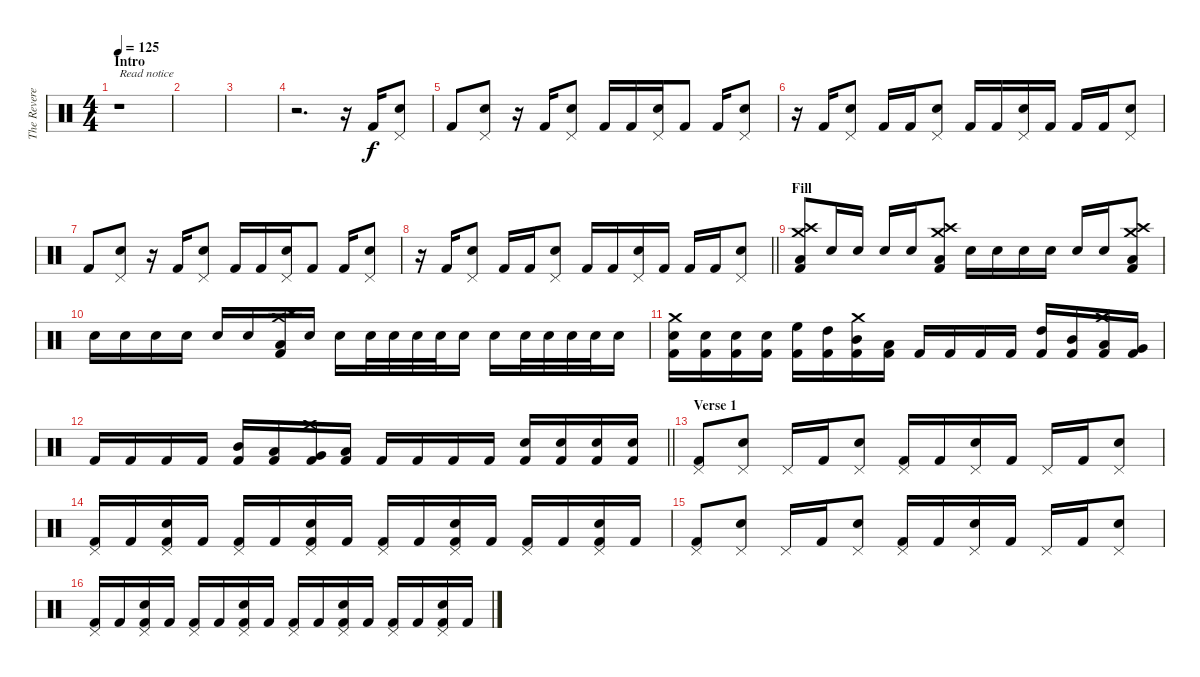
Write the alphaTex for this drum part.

\track ("The Reverend" "The Revere") {instrument percussion}
\staff {score}
\articulation defaults
\ts (4 4)
\section ("" "Intro")
\tempo 125
\clef neutral
\ks c
r.1{txt "Read notice" dy f} |
|
|
r.2{d} r.16 "Kick (hit) 2".16 ("Pedal Hi-Hat (hit)" "Electric Snare (hit)").8 |
"Kick (hit) 2".8 ("Pedal Hi-Hat (hit)" "Electric Snare (hit)").8 r.16 "Kick (hit) 2".16 ("Pedal Hi-Hat (hit)" "Electric Snare (hit)").8 "Kick (hit) 2".16 "Kick (hit) 2".16 ("Pedal Hi-Hat (hit)" "Electric Snare (hit)").16 "Kick (hit) 2".8 "Kick (hit) 2".16 ("Pedal Hi-Hat (hit)" "Electric Snare (hit)").8 |
r.16 "Kick (hit) 2".16 ("Pedal Hi-Hat (hit)" "Electric Snare (hit)").8 "Kick (hit) 2".16 "Kick (hit) 2".16 ("Pedal Hi-Hat (hit)" "Electric Snare (hit)").8 "Kick (hit) 2".16 "Kick (hit) 2".16 ("Pedal Hi-Hat (hit)" "Electric Snare (hit)").16 "Kick (hit) 2".16 "Kick (hit) 2".16 "Kick (hit) 2".16 ("Pedal Hi-Hat (hit)" "Electric Snare (hit)").8 |
"Kick (hit) 2".8 ("Pedal Hi-Hat (hit)" "Electric Snare (hit)").8 r.16 "Kick (hit) 2".16 ("Pedal Hi-Hat (hit)" "Electric Snare (hit)").8 "Kick (hit) 2".16 "Kick (hit) 2".16 ("Pedal Hi-Hat (hit)" "Electric Snare (hit)").16 "Kick (hit) 2".8 "Kick (hit) 2".16 ("Pedal Hi-Hat (hit)" "Electric Snare (hit)").8 |
\barLineRight lightlight
r.16 "Kick (hit) 2".16 ("Pedal Hi-Hat (hit)" "Electric Snare (hit)").8 "Kick (hit) 2".16 "Kick (hit) 2".16 ("Pedal Hi-Hat (hit)" "Electric Snare (hit)").8 "Kick (hit) 2".16 "Kick (hit) 2".16 ("Pedal Hi-Hat (hit)" "Electric Snare (hit)").16 "Kick (hit) 2".16 "Kick (hit) 2".16 "Kick (hit) 2".16 ("Pedal Hi-Hat (hit)" "Electric Snare (hit)").8 |
\section ("" "Fill")
("Crash medium (hit)" "Crash high (hit)" "Low Floor Tom (hit)" "Kick (hit) 2").8 "Electric Snare (hit)".16 "Electric Snare (hit)".16 "Electric Snare (hit)".16 "Electric Snare (hit)".16 ("Crash medium (hit)" "Crash high (hit)" "Low Floor Tom (hit)" "Kick (hit) 2").8 "Electric Snare (hit)".16 "Electric Snare (hit)".16 "Electric Snare (hit)".16 "Electric Snare (hit)".16 "Electric Snare (hit)".16 "Electric Snare (hit)".16 ("Crash medium (hit)" "Crash high (hit)" "Low Floor Tom (hit)" "Kick (hit) 2").8 |
"Electric Snare (hit)".16 "Electric Snare (hit)".16 "Electric Snare (hit)".16 "Electric Snare (hit)".16 "Electric Snare (hit)".16 "Electric Snare (hit)".16 ("Crash medium (hit)" "Crash high (hit)" "Low Floor Tom (hit)" "Kick (hit) 2").16 "Electric Snare (hit)".16 "Electric Snare (hit)".16 "Electric Snare (hit)".32 "Electric Snare (hit)".32 "Electric Snare (hit)".32 "Electric Snare (hit)".32 "Electric Snare (hit)".16 "Electric Snare (hit)".16 "Electric Snare (hit)".32 "Electric Snare (hit)".32 "Electric Snare (hit)".32 "Electric Snare (hit)".32 "Electric Snare (hit)".16 |
("Crash medium (hit)" "Electric Snare (hit)" "Kick (hit) 2").16 ("Electric Snare (hit)" "Kick (hit) 2").16 ("Electric Snare (hit)" "Kick (hit) 2").16 ("Electric Snare (hit)" "Kick (hit) 2").16 ("High Floor Tom (hit)" "Kick (hit) 2").16 ("High Tom (hit)" "Kick (hit) 2").16 ("Crash medium (hit)" "Mid Tom (hit)" "Kick (hit) 2").16 ("Low Tom (hit)" "Kick (hit) 2").16 "Kick (hit) 2".16 "Kick (hit) 2".16 "Kick (hit) 2".16 "Kick (hit) 2".16 ("High Tom (hit)" "Kick (hit) 2").16 ("Mid Tom (hit)" "Kick (hit) 2").16 ("Crash medium (hit)" "Low Tom (hit)" "Kick (hit) 2").16 ("Very Low Tom (hit)" "Kick (hit) 2").16 |
\barLineRight lightlight "Kick (hit) 2".16 "Kick (hit) 2".16 "Kick (hit) 2".16 "Kick (hit) 2".16
("Mid Tom (hit)" "Kick (hit) 2").16 ("Low Tom (hit)" "Kick (hit) 2").16 ("Crash medium (hit)" "Very Low Tom (hit)" "Kick (hit) 2").16 ("Low Floor Tom (hit)" "Kick (hit) 2").16 "Kick (hit) 2".16 "Kick (hit) 2".16 "Kick (hit) 2".16 "Kick (hit) 2".16 ("Electric Snare (hit)" "Kick (hit) 2").16 ("Electric Snare (hit)" "Kick (hit) 2").16 ("Electric Snare (hit)" "Kick (hit) 2").16 ("Electric Snare (hit)" "Kick (hit) 2").16 |
\section ("" "Verse 1")
("Pedal Hi-Hat (hit)" "Kick (hit) 2").8 ("Pedal Hi-Hat (hit)" "Electric Snare (hit)").8 "Pedal Hi-Hat (hit)".16 "Kick (hit) 2".16 ("Pedal Hi-Hat (hit)" "Electric Snare (hit)").8 ("Pedal Hi-Hat (hit)" "Kick (hit) 2").16 "Kick (hit) 2".16 ("Pedal Hi-Hat (hit)" "Electric Snare (hit)").16 "Kick (hit) 2".16 "Pedal Hi-Hat (hit)".16 "Kick (hit) 2".16 ("Pedal Hi-Hat (hit)" "Electric Snare (hit)").8 |
("Pedal Hi-Hat (hit)" "Kick (hit) 2").16 "Kick (hit) 2".16 ("Pedal Hi-Hat (hit)" "Electric Snare (hit)" "Kick (hit) 2").16 "Kick (hit) 2".16 ("Pedal Hi-Hat (hit)" "Kick (hit) 2").16 "Kick (hit) 2".16 ("Pedal Hi-Hat (hit)" "Electric Snare (hit)" "Kick (hit) 2").16 "Kick (hit) 2".16 ("Pedal Hi-Hat (hit)" "Kick (hit) 2").16 "Kick (hit) 2".16 ("Pedal Hi-Hat (hit)" "Electric Snare (hit)" "Kick (hit) 2").16 "Kick (hit) 2".16 ("Pedal Hi-Hat (hit)" "Kick (hit) 2").16 "Kick (hit) 2".16 ("Pedal Hi-Hat (hit)" "Electric Snare (hit)" "Kick (hit) 2").16 "Kick (hit) 2".16 |
("Pedal Hi-Hat (hit)" "Kick (hit) 2").8 ("Pedal Hi-Hat (hit)" "Electric Snare (hit)").8 "Pedal Hi-Hat (hit)".16 "Kick (hit) 2".16 ("Pedal Hi-Hat (hit)" "Electric Snare (hit)").8 ("Pedal Hi-Hat (hit)" "Kick (hit) 2").16 "Kick (hit) 2".16 ("Pedal Hi-Hat (hit)" "Electric Snare (hit)").16 "Kick (hit) 2".16 "Pedal Hi-Hat (hit)".16 "Kick (hit) 2".16 ("Pedal Hi-Hat (hit)" "Electric Snare (hit)").8 |
("Pedal Hi-Hat (hit)" "Kick (hit) 2").16 "Kick (hit) 2".16 ("Pedal Hi-Hat (hit)" "Electric Snare (hit)" "Kick (hit) 2").16 "Kick (hit) 2".16 ("Pedal Hi-Hat (hit)" "Kick (hit) 2").16 "Kick (hit) 2".16 ("Pedal Hi-Hat (hit)" "Electric Snare (hit)" "Kick (hit) 2").16 "Kick (hit) 2".16 ("Pedal Hi-Hat (hit)" "Kick (hit) 2").16 "Kick (hit) 2".16 ("Pedal Hi-Hat (hit)" "Electric Snare (hit)" "Kick (hit) 2").16 "Kick (hit) 2".16 ("Pedal Hi-Hat (hit)" "Kick (hit) 2").16 "Kick (hit) 2".16 ("Pedal Hi-Hat (hit)" "Electric Snare (hit)" "Kick (hit) 2").16 "Kick (hit) 2".16
